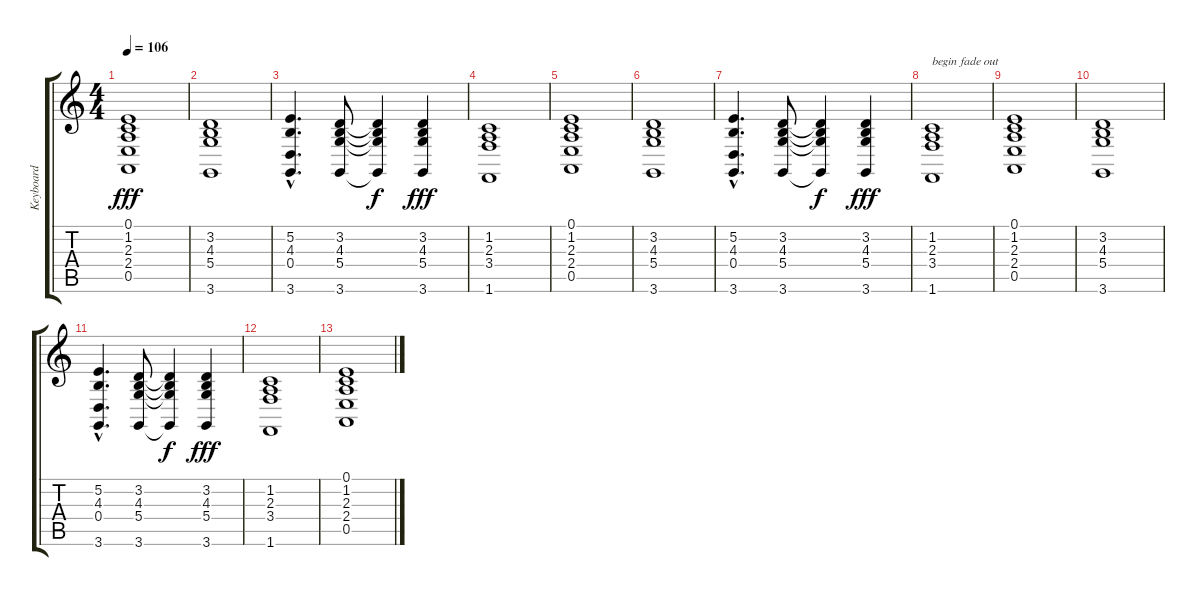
\track ("Keyboard" "Keyboard") {instrument synthstrings2}
\staff {score tabs}
\tuning (E4 B3 G3 D3 A2 E2) {hide}
\ts (4 4)
\tempo 106
\clef g2
\ks c
(0.1 1.2 2.3 2.4 0.5).1{dy fff} |
(3.2 4.3 5.4 3.6).1 |
(5.2{hac} 4.3{hac} 0.4{hac} 3.6{hac}).4{d} (3.2 4.3 5.4 3.6).8 (3.2{t} 4.3{t} 5.4{t} 3.6{t}).4{dy f} (3.2 4.3 5.4 3.6).4{dy fff} |
(1.2 2.3 3.4 1.6).1 |
(0.1 1.2 2.3 2.4 0.5).1 |
(3.2 4.3 5.4 3.6).1 |
(5.2{hac} 4.3{hac} 0.4{hac} 3.6{hac}).4{d} (3.2 4.3 5.4 3.6).8 (3.2{t} 4.3{t} 5.4{t} 3.6{t}).4{dy f} (3.2 4.3 5.4 3.6).4{dy fff} |
(1.2 2.3 3.4 1.6).1{txt "begin fade out" volume 6} |
(0.1 1.2 2.3 2.4 0.5).1 |
(3.2 4.3 5.4 3.6).1 |
(5.2{hac} 4.3{hac} 0.4{hac} 3.6{hac}).4{d volume 0} (3.2 4.3 5.4 3.6).8 (3.2{t} 4.3{t} 5.4{t} 3.6{t}).4{dy f} (3.2 4.3 5.4 3.6).4{dy fff} |
(1.2 2.3 3.4 1.6).1 |
(0.1 1.2 2.3 2.4 0.5).1
